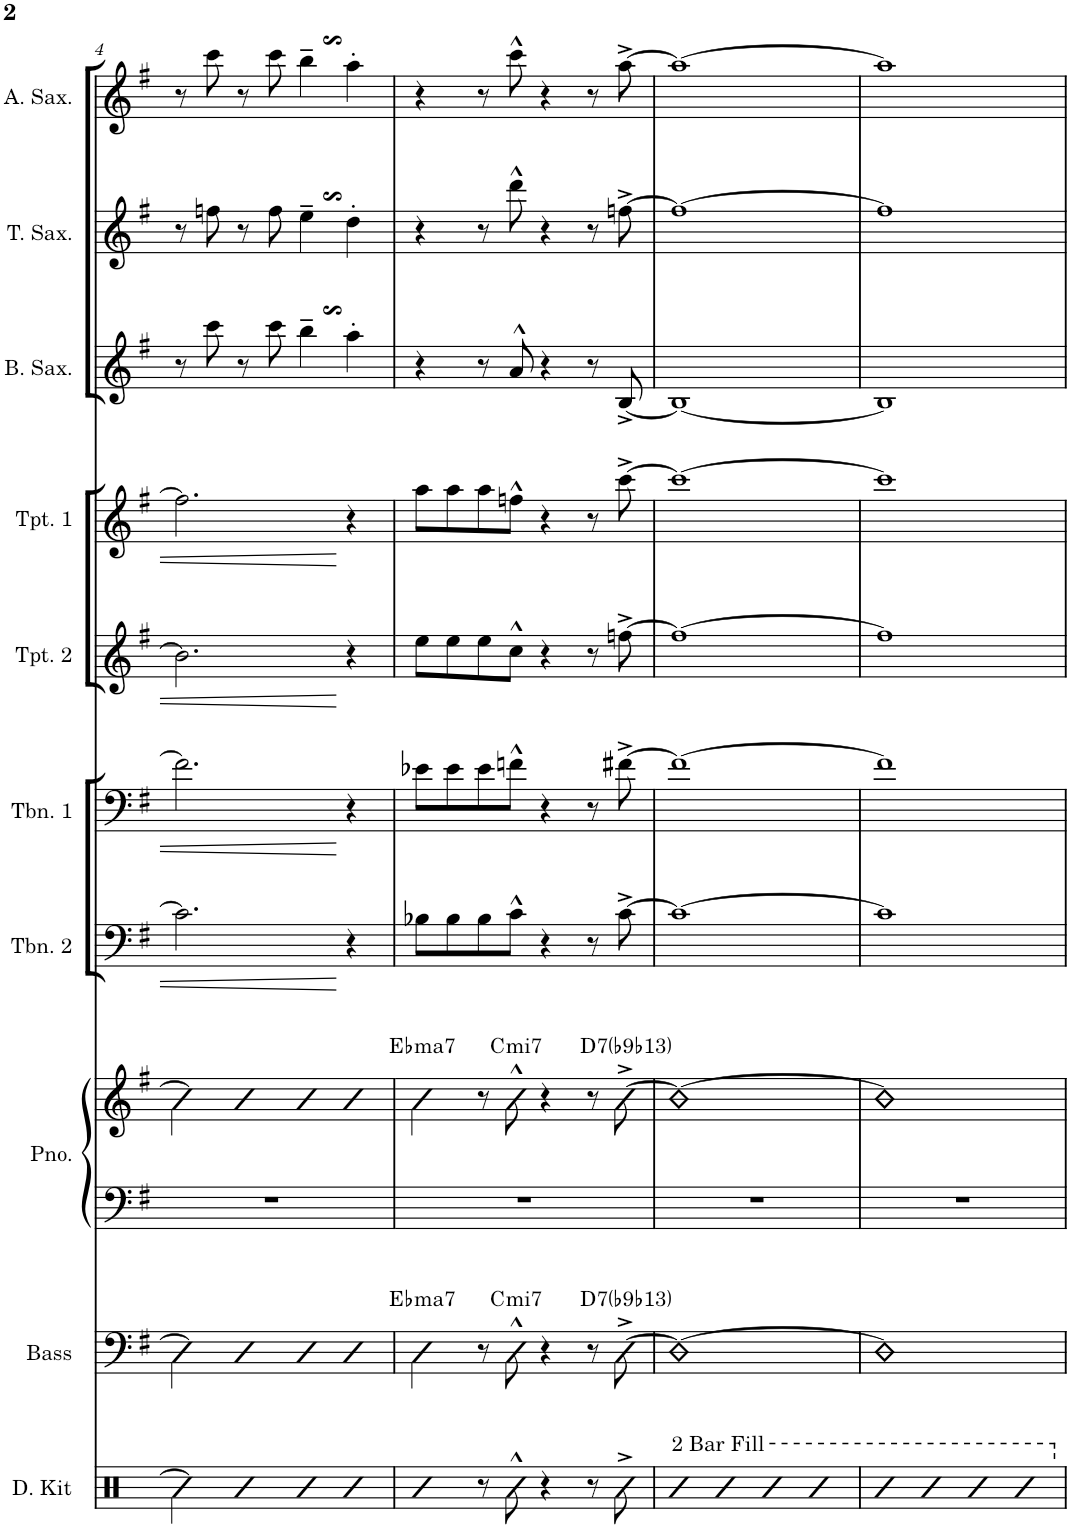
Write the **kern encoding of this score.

**kern	**kern	**harte	**kern	**kern	**harte	**kern	**kern	**kern	**kern	**kern	**kern	**kern
*part10	*part9	*part9	*part8	*part8	*part8	*part7	*part6	*part5	*part4	*part3	*part2	*part1
*staff11	*staff10	*	*staff9	*staff8	*	*staff7	*staff6	*staff5	*staff4	*staff3	*staff2	*staff1
*I"Drum Kit	*I"Acoustic Bass	*	*I"Piano	*	*	*I"Trombone 2	*I"Trombone 1	*I"Trumpet 2	*I"Trumpet 1	*I"Baritone Sax	*I"Tenor Sax	*I"Alto Sax
*I'D. Kit	*I'Bass	*	*I'Pno.	*	*	*I'Tbn. 2	*I'Tbn. 1	*I'Tpt. 2	*I'Tpt. 1	*I'B. Sax.	*I'T. Sax.	*I'A. Sax.
!!LO:PB:g=z
*clefX	*clefF4	*	*clefF4	*clefG2	*	*clefF4	*clefF4	*clefG2	*clefG2	*clefG2	*clefG2	*clefG2
*	*Trd7c12	*	*	*	*	*	*	*Trd1c2	*Trd1c2	*Trd12c21	*Trd8c14	*Trd5c9
*k[]	*k[f#]	*	*k[f#]	*k[f#]	*	*k[f#]	*k[f#]	*k[f#]	*k[f#]	*k[f#]	*k[f#]	*k[f#]
*M4/4	*M4/4	*	*M4/4	*M4/4	*	*M4/4	*M4/4	*M4/4	*M4/4	*M4/4	*M4/4	*M4/4
=4	=4	=4	=4	=4	=4	=4	=4	=4	=4	=4	=4	=4
4R\]	4ffn\]	.	1r	4fn\]	.	2.c\]	2.f#\]	2.b\]	2.ff\]	8r	8r	8r
.	.	.	.	.	.	.	.	.	.	8ccc\	8ffn\	8ccc\
4R	4bb	.	.	4b	.	.	.	.	.	8r	8r	8r
.	.	.	.	.	.	.	.	.	.	8ccc\	8ff\	8ccc\
4R	4bb	.	.	4b	.	.	.	.	.	4bbs$sS~\	4ees$SS~\	4bbs$sS~\
4R	4bb	.	.	4b	.	4r	4r	4r	4r	4aa'\	4dd'\	4aa'\
=5	=5	=5	=5	=5	=5	=5	=5	=5	=5	=5	=5	=5
!	!	!LO:H:kt=ma7	!	!	!LO:H:kt=ma7	!	!	!	!	!	!	!
4R	4bbn\	Eb:maj7	1r	4bn\	Eb:maj7	8B-X\L	8e-X\L	8ee\L	8aa\L	4r	4r	4r
.	.	.	.	.	.	8B-\	8e-\	8ee\	8aa\	.	.	.
8r	8r	.	.	8r	.	8B-\	8e-\	8ee\	8aa\	8r	8r	8r
!	!	!LO:H:kt=mi7	!	!	!LO:H:kt=mi7	!	!	!	!	!	!	!
8R^^\	8cc^^\	C:min7	.	8c^^\	C:min7	8c^^\J	8fn^^\J	8cc^^\J	8ffn^^\J	8a^^/	8ddd^^\	8ccc^^\
4r	4r	.	.	4r	.	4r	4r	4r	4r	4r	4r	4r
8r	8r	.	.	8r	.	8r	8r	8r	8r	8r	8r	8r
!	!	!LO:H:kt=7	!	!	!LO:H:kt=7	!	!	!	!	!	!	!
8R^\	[8cc^\	D:7(b9,b13)	.	[8c^\	D:7(b9,b13)	[8c^\	[8f#X^\	[8ffn^\	[8ccc^\	[8B^/	[8ffn^\	[8aa^\
=6	=6	=6	=6	=6	=6	=6	=6	=6	=6	=6	=6	=6
!LO:TX:a:t=2 Bar Fill	!	!	!	!	!	!	!	!	!	!	!	!
4R	1cc_	.	1r	1c_	.	1c_	1f#_	1ff_	1ccc_	1B_	1ff_	1aa_
4R	.	.	.	.	.	.	.	.	.	.	.	.
4R	.	.	.	.	.	.	.	.	.	.	.	.
4R	.	.	.	.	.	.	.	.	.	.	.	.
=7	=7	=7	=7	=7	=7	=7	=7	=7	=7	=7	=7	=7
4R	1cc]	.	1r	1c]	.	1c]	1f#]	1ff]	1ccc]	1B]	1ff]	1aa]
4R	.	.	.	.	.	.	.	.	.	.	.	.
4R	.	.	.	.	.	.	.	.	.	.	.	.
4R	.	.	.	.	.	.	.	.	.	.	.	.
=	=	=	=	=	=	=	=	=	=	=	=	=
*-	*-	*-	*-	*-	*-	*-	*-	*-	*-	*-	*-	*-
